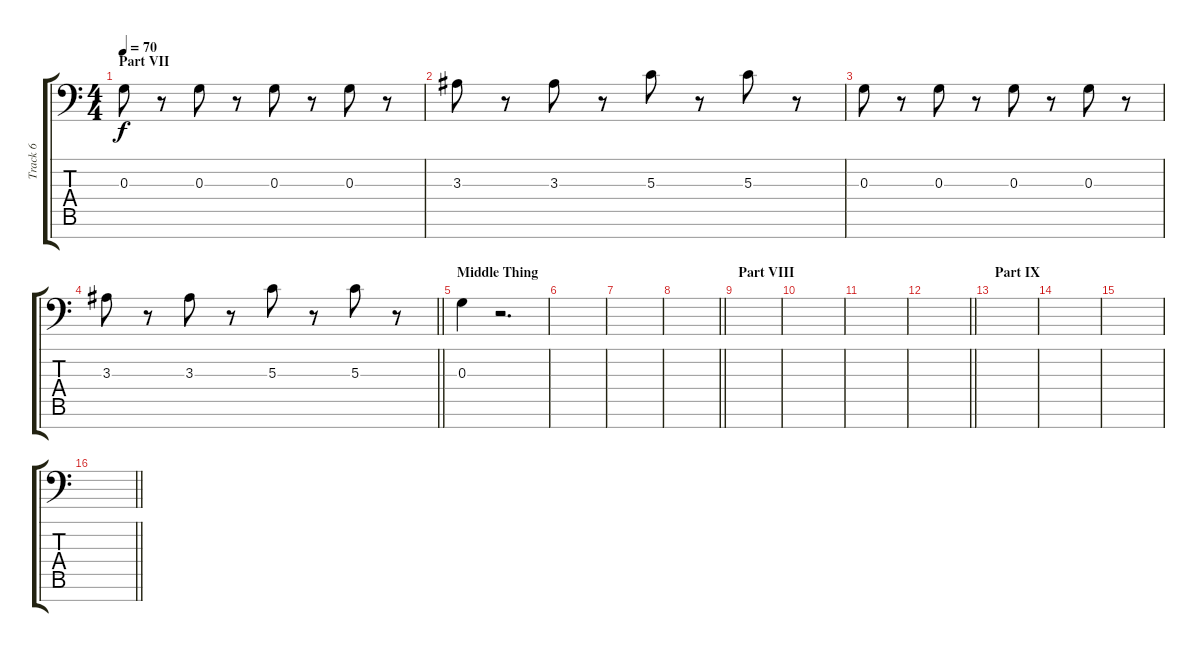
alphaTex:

\track ("Track 6" "Track 6") {instrument choiraahs}
\staff {score tabs}
\tuning (E4 B3 G3 D3 A2 E2 C-1) {hide}
\ts (4 4)
\section ("" "Part VII")
\tempo 70
\clef f4
\ks c
0.3.8{dy f} r.8 0.3.8 r.8 0.3.8 r.8 0.3.8 r.8 |
3.3.8 r.8 3.3.8 r.8 5.3.8 r.8 5.3.8 r.8 |
0.3.8 r.8 0.3.8 r.8 0.3.8 r.8 0.3.8 r.8 |
\barLineRight lightlight
3.3.8 r.8 3.3.8 r.8 5.3.8 r.8 5.3.8 r.8 |
\section ("" "Middle Thing")
0.3.4 r.2{d} |
|
|
\barLineRight lightlight
|
\section ("" "Part VIII")
|
|
|
\barLineRight lightlight
|
\section ("" "Part IX")
|
|
|
\barLineRight lightlight
